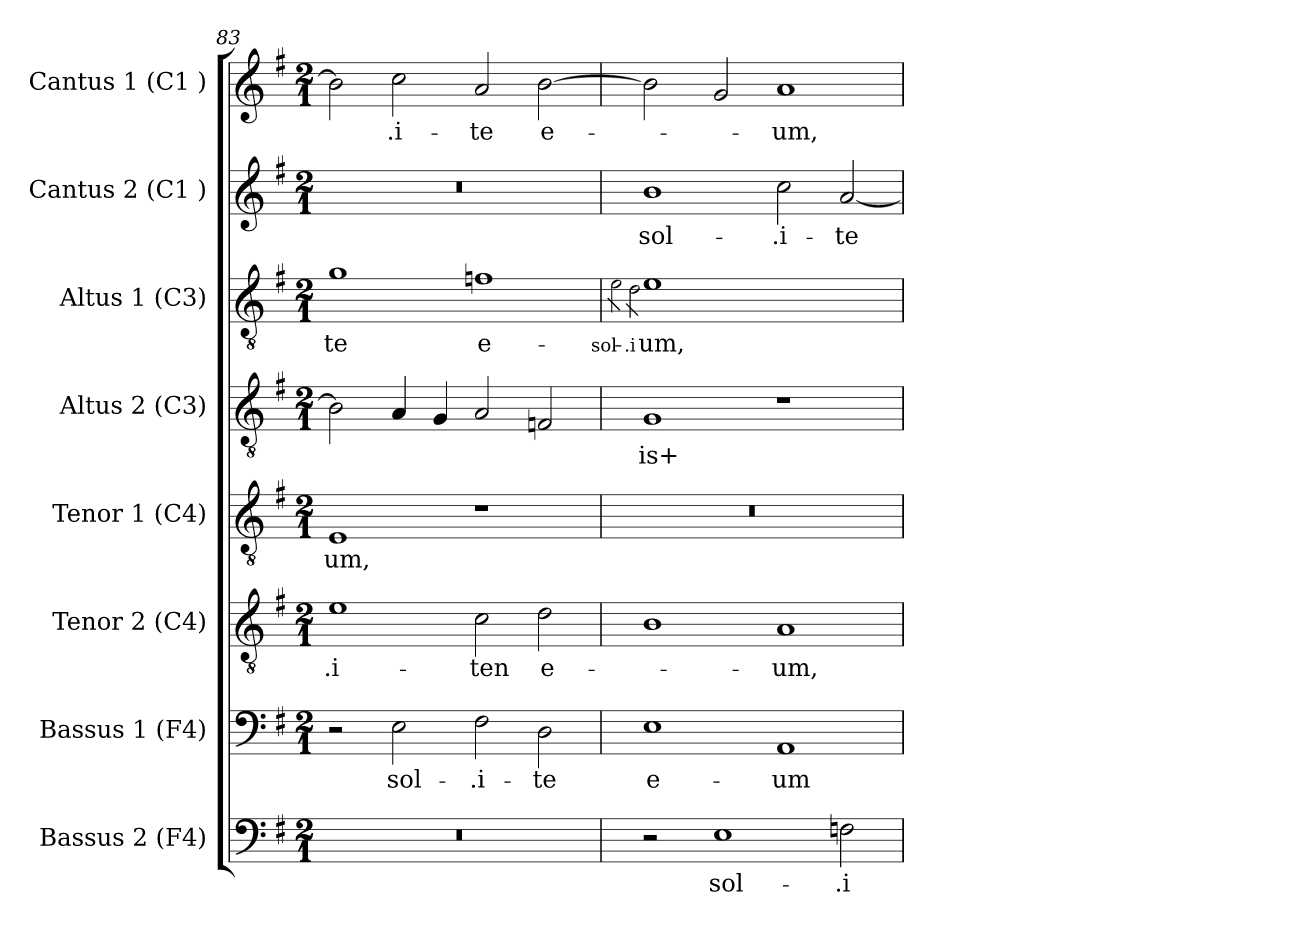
**kern	**text	**kern	**text	**kern	**text	**kern	**text	**kern	**text	**kern	**text	**kern	**text	**kern	**text
*part8	*part8	*part7	*part7	*part6	*part6	*part5	*part5	*part4	*part4	*part3	*part3	*part2	*part2	*part1	*part1
*staff8	*staff8	*staff7	*staff7	*staff6	*staff6	*staff5	*staff5	*staff4	*staff4	*staff3	*staff3	*staff2	*staff2	*staff1	*staff1
*I"Bassus 2 (F4)	*	*I"Bassus 1 (F4)	*	*I"Tenor 2 (C4)	*	*I"Tenor 1 (C4)	*	*I"Altus 2 (C3)	*	*I"Altus 1 (C3)	*	*I"Cantus 2 (C1 )	*	*I"Cantus 1 (C1 )	*
*I'B2	*	*I'B1	*	*I'T2	*	*I'T1	*	*I'A2	*	*I'A1	*	*I'C2	*	*I'C1	*
*clefF4	*	*clefF4	*	*clefGv2	*	*clefGv2	*	*clefGv2	*	*clefGv2	*	*clefG2	*	*clefG2	*
*k[f#]	*	*k[f#]	*	*k[f#]	*	*k[f#]	*	*k[f#]	*	*k[f#]	*	*k[f#]	*	*k[f#]	*
*G:	*	*G:	*	*G:	*	*G:	*	*G:	*	*G:	*	*G:	*	*G:	*
*M2/1	*	*M2/1	*	*M2/1	*	*M2/1	*	*M2/1	*	*M2/1	*	*M2/1	*	*M2/1	*
=83	=83	=83	=83	=83	=83	=83	=83	=83	=83	=83	=83	=83	=83	=83	=83
!	!	!	!	!	!LO:LY:b:cj	!	!LO:LY:b:cj	!	!	!	!LO:LY:b:cj	!	!	!	!
0r	.	2r	.	1e	-.i-	1E	-um,	2B\]	.	1g	-te	0r	.	2b\]	.
!	!	!	!LO:LY:b:cj	!	!	!	!	!	!	!	!	!	!	!	!LO:LY:b:cj
.	.	2E\	sol-	.	.	.	.	4A/	.	.	.	.	.	2cc\	-.i-
.	.	.	.	.	.	.	.	4G/	.	.	.	.	.	.	.
!	!	!	!LO:LY:b:cj	!	!LO:LY:b:cj	!	!	!	!	!	!LO:LY:b:rj	!	!	!	!LO:LY:b:cj
.	.	2F#\	-.i-	2c\	-ten	1r	.	2A/	.	1fn	e-	.	.	2a/	-te
!	!	!	!LO:LY:b:cj	!	!LO:LY:b:rj	!	!	!	!	!	!	!	!	!	!LO:LY:b:rj
.	.	2D\	-te	2d\	e-	.	.	2Fn/	.	.	.	.	.	[>2b\	e-
=84	=84	=84	=84	=84	=84	=84	=84	=84	=84	=84	=84	=84	=84	=84	=84
!	!	!	!	!	!	!	!	!	!	!	!LO:LY:b:cj	!	!	!	!
.	.	.	.	.	.	.	.	.	.	2qe\	sol-	.	.	.	.
!	!	!	!	!	!	!	!	!	!	!	!LO:LY:b:cj	!	!	!	!
.	.	.	.	.	.	.	.	.	.	2qd\	-.i-	.	.	.	.
!	!	!	!LO:LY:b:rj	!	!	!	!	!	!LO:LY:b:cj	!	!LO:LY:b:cj	!	!LO:LY:b:cj	!	!
2r	.	1E	e-	1B	.	0r	.	1G	-is+	1e	-um,	1b	sol-	2b\]	.
!	!LO:LY:b:cj	!	!	!	!	!	!	!	!	!	!	!	!	!	!
1E	sol-	.	.	.	.	.	.	.	.	.	.	.	.	2g/	.
!	!	!	!LO:LY:b:cj	!	!LO:LY:b:cj	!	!	!	!	!	!	!	!LO:LY:b:cj	!	!LO:LY:b:cj
.	.	1AA	-um	1A	-um,	.	.	1r	.	1ryy	.	2cc\	-.i-	1a	-um,
!	!LO:LY:b:cj	!	!	!	!	!	!	!	!	!	!	!	!LO:LY:b:cj	!	!
2F\	-.i-	.	.	.	.	.	.	.	.	.	.	[<2a/	-te	.	.
=	=	=	=	=	=	=	=	=	=	=	=	=	=	=	=
*-	*-	*-	*-	*-	*-	*-	*-	*-	*-	*-	*-	*-	*-	*-	*-
